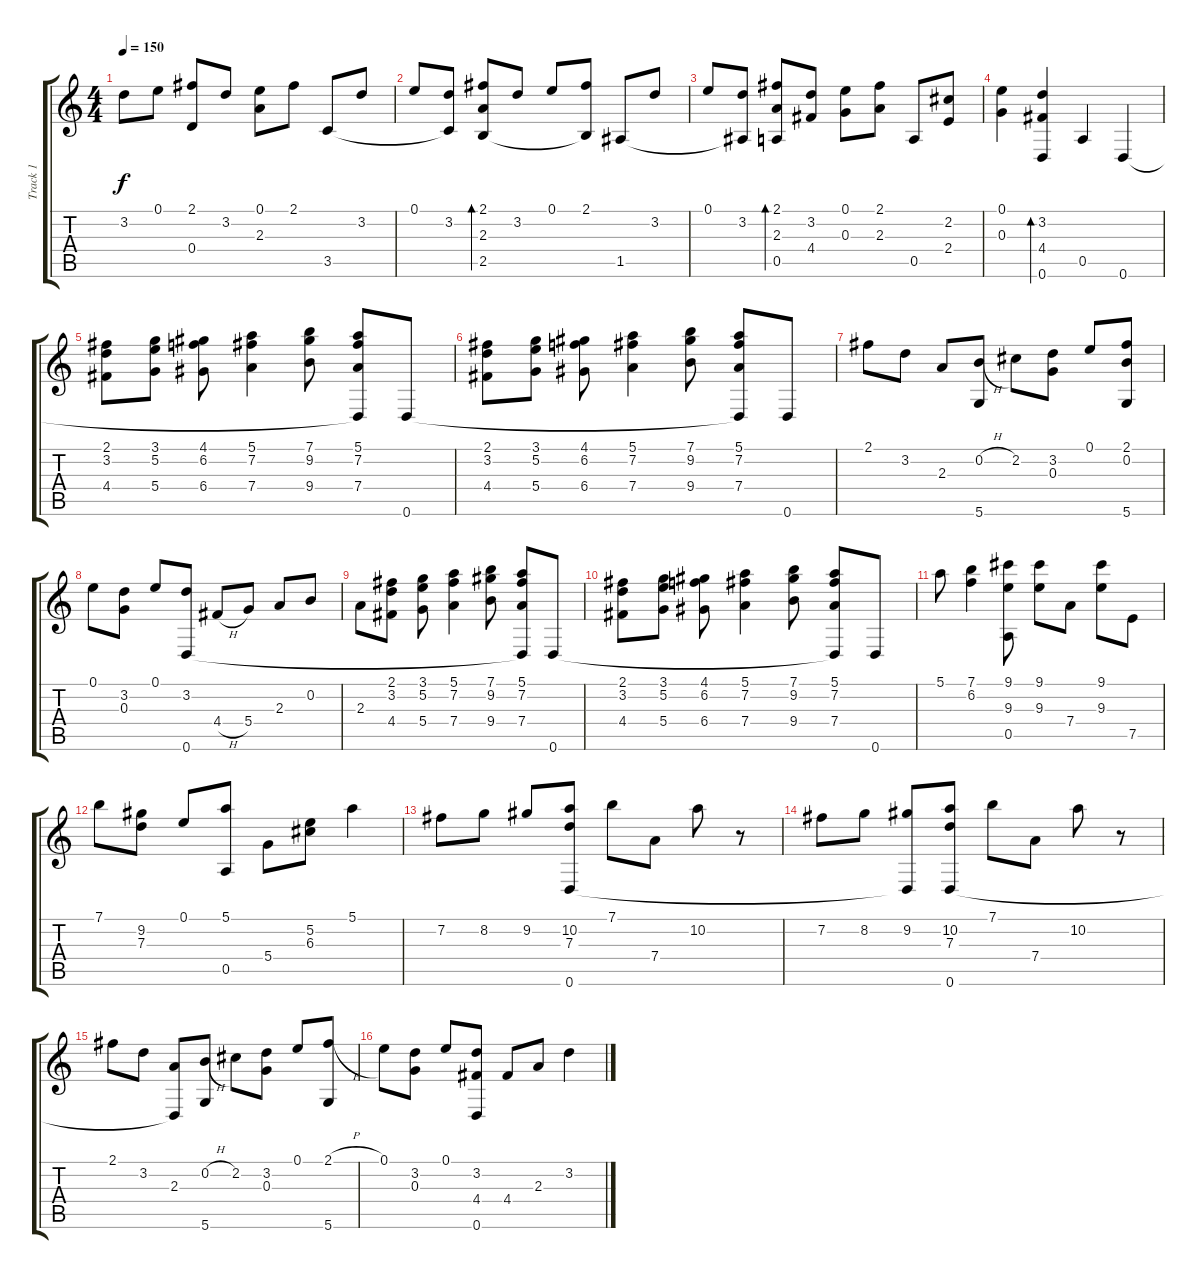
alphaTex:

\track ("Track 1" "Track 1") {instrument acousticguitarnylon}
\staff {score tabs}
\tuning (E4 B3 G3 D3 A2 D2) {hide}
\ts (4 4)
\tempo 150
\clef g2
\ks c
3.2.8{dy f} 0.1.8 (2.1 0.4).8 3.2.8 (0.1 2.3).8 2.1.8 3.5.8 3.2.8 |
0.1.8 (3.2 3.5{t}).8 (2.1 2.3 2.5).8{bd 120} 3.2.8 0.1.8 (2.1 2.5{t}).8 1.5.8 3.2.8 |
0.1.8 (3.2 1.5{t}).8 (2.1 2.3 0.5).8{bd 120} (3.2 4.4).8 (0.1 0.3).8 (2.1 2.3).8 0.5.8 (2.2 2.4).8 |
(0.1 0.3).4 (3.2 4.4 0.6).4{bd 120} 0.5.4 0.6.4 |
(2.1 3.2 4.4).8 (3.1 5.2 5.4).8 (4.1 6.2 6.4).8 (5.1 7.2 7.4).4 (7.1 9.2 9.4).8 (5.1 7.2 7.4 0.6{t}).8 0.6.8 |
(2.1 3.2 4.4).8 (3.1 5.2 5.4).8 (4.1 6.2 6.4).8 (5.1 7.2 7.4).4 (7.1 9.2 9.4).8 (5.1 7.2 7.4 0.6{t}).8 0.6.8 |
2.1.8 3.2.8 2.3.8 (0.2{h} 5.6).8 2.2.8 (3.2 0.3).8 0.1.8 (2.1 0.2 5.6).8 |
0.1.8 (3.2 0.3).8 0.1.8 (3.2 0.6).8 4.4{h}.8 5.4.8 2.3.8 0.2.8 |
2.3.8 (2.1 3.2 4.4).8 (3.1 5.2 5.4).8 (5.1 7.2 7.4).4 (7.1 9.2 9.4).8 (5.1 7.2 7.4 0.6{t}).8 0.6.8 |
(2.1 3.2 4.4).8 (3.1 5.2 5.4).8 (4.1 6.2 6.4).8 (5.1 7.2 7.4).4 (7.1 9.2 9.4).8 (5.1 7.2 7.4 0.6{t}).8 0.6.8 |
5.1.8 (7.1 6.2).4 (9.1 9.3 0.5).8 (9.1 9.3).8 7.4.8 (9.1 9.3).8 7.5.8 |
7.1.8 (9.2 7.3).8 0.1.8 (5.1 0.5).8 5.4.8 (5.2 6.3).8 5.1.4 |
7.2.8 8.2.8 9.2.8 (10.2 7.3 0.6).8 7.1.8 7.4.8 10.2.8 r.8 |
7.2.8 8.2.8 (9.2 0.6{t}).8 (10.2 7.3 0.6).8 7.1.8 7.4.8 10.2.8 r.8 |
2.1.8 3.2.8 (2.3 0.6{t}).8 (0.2{h} 5.6).8 2.2.8 (3.2 0.3).8 0.1.8 (2.1{h} 5.6).8 |
0.1.8 (3.2 0.3).8 0.1.8 (3.2 4.4 0.6).8 4.4.8 2.3.8 3.2.4
